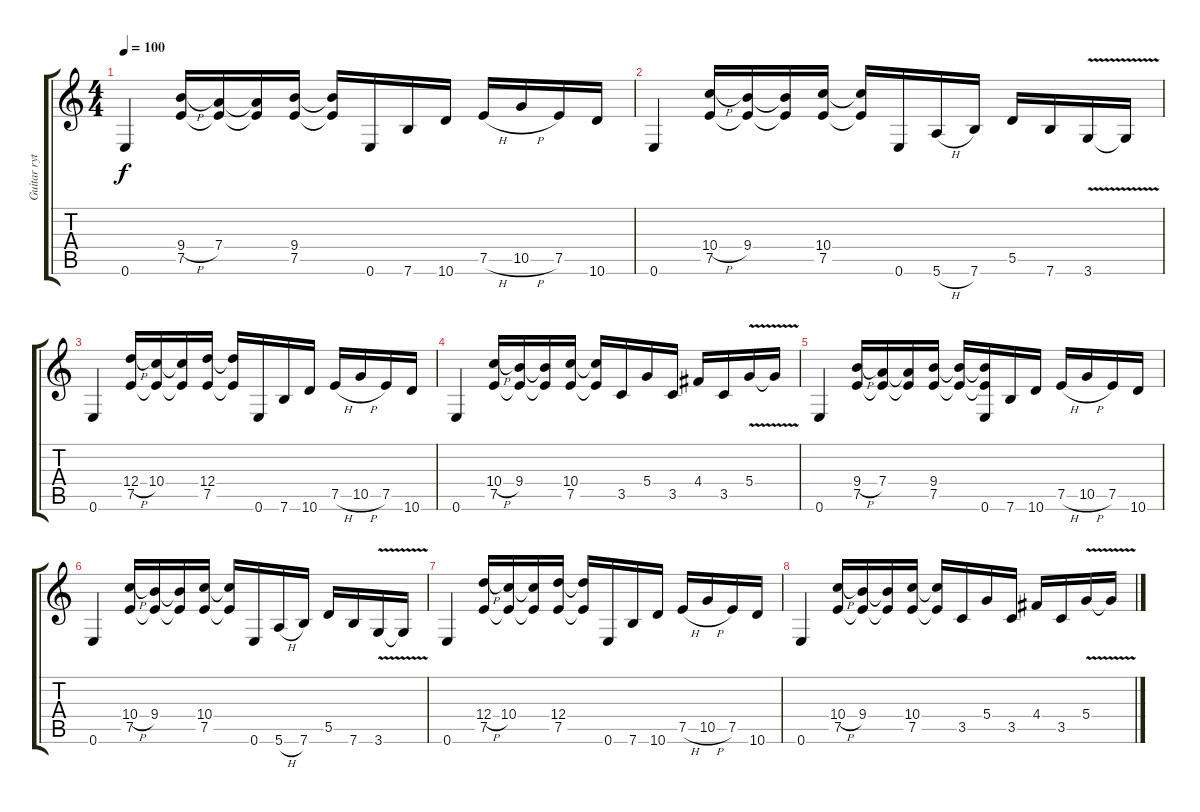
\track ("Guitar rythm" "Guitar ryt") {instrument distortionguitar}
\staff {score tabs}
\tuning (E4 B3 G3 D3 A2 E2) {hide}
\ts (4 4)
\tempo 100
\clef g2
\ks c
0.6.4{dy f} (9.4{h} 7.5).16 (7.4 7.5{t}).16 (7.4{t} 7.5{t}).16 (9.4 7.5).16 (9.4{t} 7.5{t}).16 0.6.16 7.6.16 10.6.16 7.5{h}.16 10.5{h}.16 7.5.16 10.6.16 |
0.6.4 (10.4{h} 7.5).16 (9.4 7.5{t}).16 (9.4{t} 7.5{t}).16 (10.4 7.5).16 (10.4{t} 7.5{t}).16 0.6.16 5.6{h}.16 7.6.16 5.5.16 7.6.16 3.6{v}.16 3.6{t}.16 |
0.6.4 (12.4{h} 7.5).16 (10.4 7.5{t}).16 (10.4{t} 7.5{t}).16 (12.4 7.5).16 (12.4{t} 7.5{t}).16 0.6.16 7.6.16 10.6.16 7.5{h}.16 10.5{h}.16 7.5.16 10.6.16 |
0.6.4 (10.4{h} 7.5).16 (9.4 7.5{t}).16 (9.4{t} 7.5{t}).16 (10.4 7.5).16 (10.4{t} 7.5{t}).16 3.5.16 5.4.16 3.5.16 4.4.16 3.5.16 5.4{v}.16 5.4{t}.16 |
0.6.4 (9.4{h} 7.5).16 (7.4 7.5{t}).16 (7.4{t} 7.5{t}).16 (9.4 7.5).16 (9.4{t} 7.5{t}).16 (9.4{t} 7.5{t} 0.6).16 7.6.16 10.6.16 7.5{h}.16 10.5{h}.16 7.5.16 10.6.16 |
0.6.4 (10.4{h} 7.5).16 (9.4 7.5{t}).16 (9.4{t} 7.5{t}).16 (10.4 7.5).16 (10.4{t} 7.5{t}).16 0.6.16 5.6{h}.16 7.6.16 5.5.16 7.6.16 3.6{v}.16 3.6{t}.16 |
0.6.4 (12.4{h} 7.5).16 (10.4 7.5{t}).16 (10.4{t} 7.5{t}).16 (12.4 7.5).16 (12.4{t} 7.5{t}).16 0.6.16 7.6.16 10.6.16 7.5{h}.16 10.5{h}.16 7.5.16 10.6.16 |
0.6.4 (10.4{h} 7.5).16 (9.4 7.5{t}).16 (9.4{t} 7.5{t}).16 (10.4 7.5).16 (10.4{t} 7.5{t}).16 3.5.16 5.4.16 3.5.16 4.4.16 3.5.16 5.4{v}.16 5.4{t}.16
